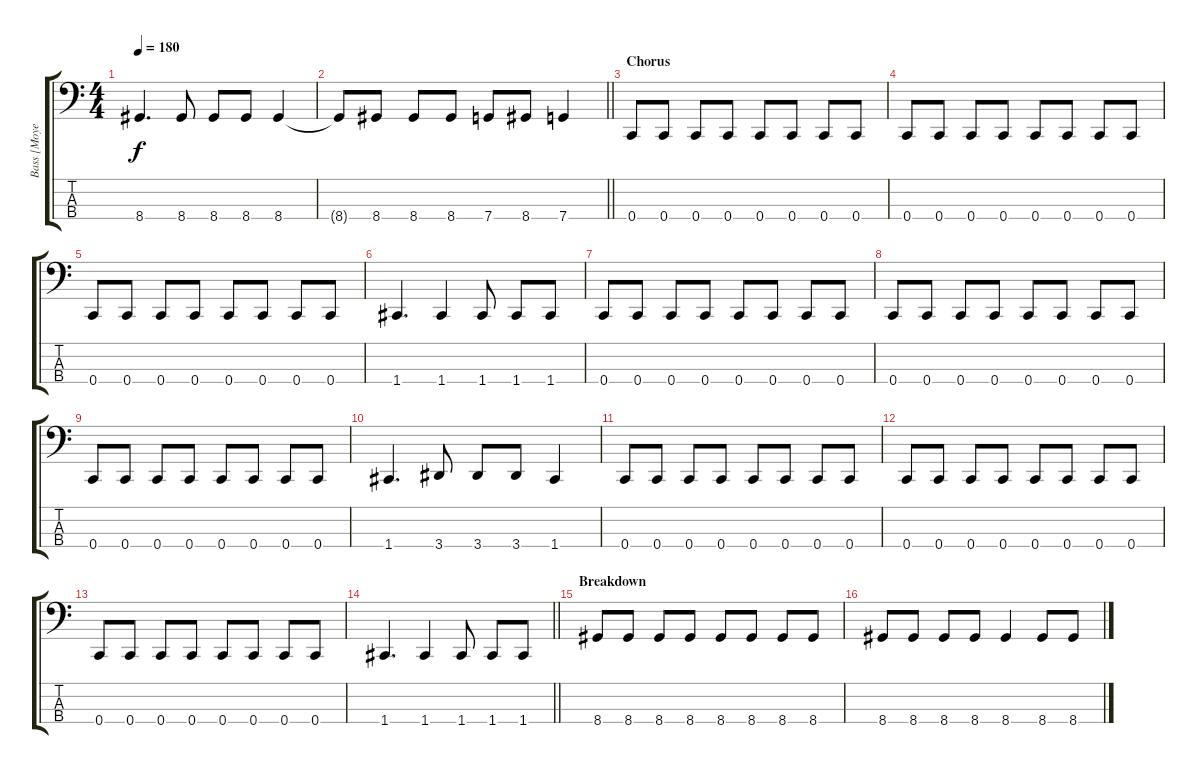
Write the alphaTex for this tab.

\track ("Bass [Moyer]" "Bass [Moye") {instrument electricbassfinger}
\staff {score tabs}
\tuning (F2 C2 G1 C1) {hide}
\ts (4 4)
\tempo 180
\clef f4
\ks c
8.4.4{d dy f} 8.4.8 8.4.8 8.4.8 8.4.4 |
\barLineRight lightlight
8.4{t}.8 8.4.8 8.4.8 8.4.8 7.4.8 8.4.8 7.4.4 |
\section ("" "Chorus")
0.4.8 0.4.8 0.4.8 0.4.8 0.4.8 0.4.8 0.4.8 0.4.8 |
0.4.8 0.4.8 0.4.8 0.4.8 0.4.8 0.4.8 0.4.8 0.4.8 |
0.4.8 0.4.8 0.4.8 0.4.8 0.4.8 0.4.8 0.4.8 0.4.8 |
1.4.4{d} 1.4.4 1.4.8 1.4.8 1.4.8 |
0.4.8 0.4.8 0.4.8 0.4.8 0.4.8 0.4.8 0.4.8 0.4.8 |
0.4.8 0.4.8 0.4.8 0.4.8 0.4.8 0.4.8 0.4.8 0.4.8 |
0.4.8 0.4.8 0.4.8 0.4.8 0.4.8 0.4.8 0.4.8 0.4.8 |
1.4.4{d} 3.4.8 3.4.8 3.4.8 1.4.4 |
0.4.8 0.4.8 0.4.8 0.4.8 0.4.8 0.4.8 0.4.8 0.4.8 |
0.4.8 0.4.8 0.4.8 0.4.8 0.4.8 0.4.8 0.4.8 0.4.8 |
0.4.8 0.4.8 0.4.8 0.4.8 0.4.8 0.4.8 0.4.8 0.4.8 |
\barLineRight lightlight
1.4.4{d} 1.4.4 1.4.8 1.4.8 1.4.8 |
\section ("" "Breakdown")
8.4.8 8.4.8 8.4.8 8.4.8 8.4.8 8.4.8 8.4.8 8.4.8 |
8.4.8 8.4.8 8.4.8 8.4.8 8.4.4 8.4.8 8.4.8
